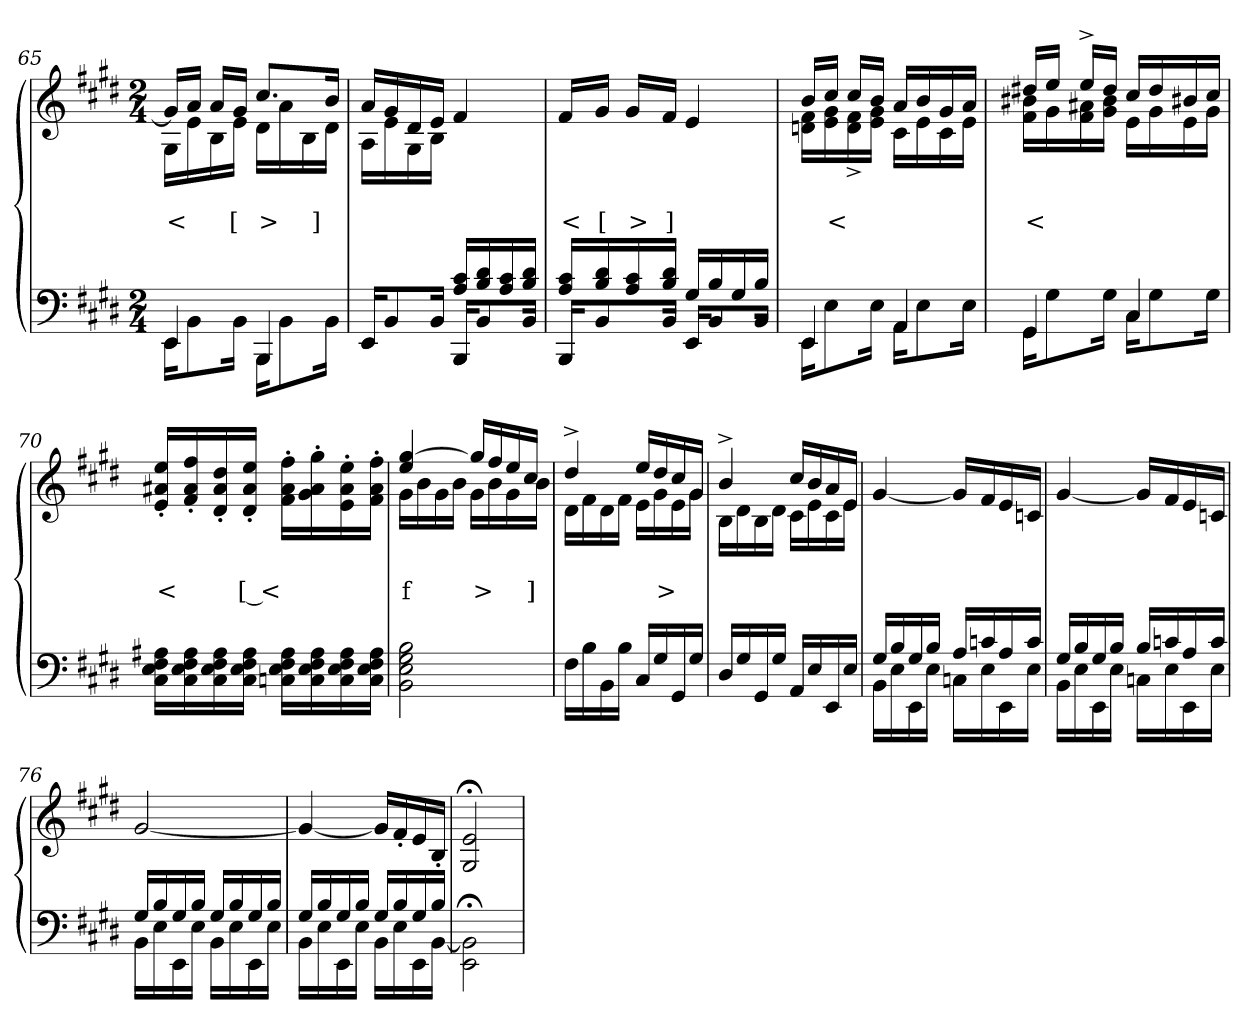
**kern	**kern	**text	**text
*part2	*part1	*part1	*part1
*staff2	*staff1	*staff1	*staff1
*clefF4	*clefG2	*	*
*k[f#c#g#d#]	*k[f#c#g#d#]	*	*
*M2/4	*M2/4	*	*
=65	=65	=65	=65
*^	*^	*	*
4EE	16EEKL	16g#LL]	16G#LL	.	<
.	8BB	16aJJ	16e	.	.
.	.	16aLL	16B	.	.
.	16BBJk	16g#JJ	16eJJ	.	[
4BBB	16BBBKL	8.cc#L	16d#LL	.	>
.	8BB	.	16a	.	.
.	.	.	16B	.	.
.	16BBJk	16bJk	16d#JJ	.	]
=66	=66	=66	=66	=66	=66
*	*^	*	*	*	*
4ryy	4EE/	16EEKL	16aLL	16ALL	.	.
.	.	8BB	16g#	16e	.	.
.	.	.	16d#	16G#	.	.
.	.	16BBJk	16eJJ	16BJJ	.	.
16c# 16ALL	4BBB/	16BBBKL	4f#	4ryy	.	.
16d# 16B	.	8BB	.	.	.	.
16c# 16A	.	.	.	.	.	.
16d# 16BJJ	.	16BBJk	.	.	.	.
*	*	*	*v	*v	*	*
=67	=67	=67	=67	=67	=67
16c# 16ALL	4BBB/	16BBBKL	16f#LL	.	<
16d# 16B	.	8BB	16g#JJ	.	[
16c# 16A	.	.	16g#LL	.	>
16d# 16BJJ	.	16BBJk	16f#JJ	.	]
16G#LL	4EE/	16EEKL	4e	.	.
16B	.	8BB	.	.	.
16G#	.	.	.	.	.
16BJJ	.	16BBJk	.	.	.
*	*v	*v	*	*	*
=68	=68	=68	=68	=68
*	*	*^	*	*
4EE	16EEKL	16bLL	16f# 16dnLL	.	.
.	8E	16cc#JJ	16g# 16e	.	<
.	.	16cc#LL	16f#^> 16d^>	.	.
.	16EJk	16bJJ	16g# 16eJJ	.	.
4AA	16AAKL	16aLL	16c#LL	.	.
.	8E	16b	16e	.	.
.	.	16g#	16c#	.	.
.	16EJk	16aJJ	16eJJ	.	.
=69	=69	=69	=69	=69	=69
4GG#	16GG#KL	16dd#XLL	16b# 16f#LL	.	<
.	8G#	16eeJJ	16g#	.	.
.	.	16ee^>LL	16a#X 16f#	.	.
.	16G#Jk	16dd#JJ	16b# 16g#JJ	.	.
4C#	16C#KL	16cc#LL	16eLL	.	.
.	8G#	16dd#	16g#	.	.
.	.	16b#X	16e	.	.
.	16G#Jk	16cc#JJ	16g#JJ	.	.
*v	*v	*	*	*	*
*	*v	*v	*	*
=70	=70	=70	=70
16A#X 16F# 16E 16C#LL	16ee'> 16a#X'> 16e'>LL	.	<
16A# 16F# 16E 16C#	16ff#'> 16a#'> 16f#'>	.	.
16A# 16F# 16E 16C#	16dd#'> 16a#'> 16d#'>	.	.
16A# 16F# 16E 16C#JJ	16ee'> 16a#'> 16d#'>JJ	.	[ <
16A# 16F# 16E 16CnLL	16ff#'> 16a#'> 16f#'>LL	.	.
16A# 16F# 16E 16C	16gg#'> 16a#'> 16g#'>	.	.
16A# 16F# 16E 16C	16ee'> 16a#'> 16e'>	.	.
16A# 16F# 16E 16CJJ	16ff#'> 16a#'> 16f#'>JJ	.	.
=71	=71	=71	=71
*	*^	*	*
2B 2G# 2E 2BB	[4gg# 4ee	16g#LL	.	f
.	.	16b	.	.
.	.	16g#	.	.
.	.	16bJJ	.	.
.	16gg#LL]	16g#LL	.	>
.	16ff#	16b	.	.
.	16ee	16g#	.	.
.	16cc#JJ	16bJJ	.	]
=72	=72	=72	=72	=72
16F#LL	4dd#^>	16d#LL	.	.
16B	.	16f#	.	.
16BB	.	16d#	.	.
16BJJ	.	16f#JJ	.	.
16C#LL	16eeLL	16eLL	.	.
16G#	16dd#	16g#	.	>
16GG#	16cc#	16e	.	.
16G#JJ	16g#JJ	16g#JJ	.	.
=73	=73	=73	=73	=73
16D#LL	4b^>	16BLL	.	.
16G#	.	16d#	.	.
16GG#	.	16B	.	.
16G#JJ	.	16d#JJ	.	.
16AALL	16cc#LL	16c#LL	.	.
16E	16b	16e	.	.
16EE	16a	16c#	.	.
16EJJ	16eJJ	16eJJ	.	.
*	*v	*v	*	*
=74	=74	=74	=74
*^	*	*	*
16G#LL	16BBLL	[4g#	.	.
16B	16E	.	.	.
16G#	16EE	.	.	.
16BJJ	16EJJ	.	.	.
16A/LL	16CnLL	16g#LL]	.	.
16cn/	16E	16f#	.	.
16A/	16EE	16e	.	.
16c\JJ	16EJJ	16cnJJ	.	.
=75	=75	=75	=75	=75
16G#LL	16BBLL	[4g#	.	.
16B	16E	.	.	.
16G#	16EE	.	.	.
16BJJ	16EJJ	.	.	.
16B/LL	16CnLL	16g#LL]	.	.
16cn	16E	16f#	.	.
16A	16EE	16e	.	.
16c\JJ	16EJJ	16cnJJ	.	.
=76	=76	=76	=76	=76
16G#LL	16BBLL	[2g#	.	.
16B	16E	.	.	.
16G#	16EE	.	.	.
16BJJ	16EJJ	.	.	.
16G#LL	16BBLL	.	.	.
16B	16E	.	.	.
16G#	16EE	.	.	.
16BJJ	16EJJ	.	.	.
=77	=77	=77	=77	=77
16G#LL	16BBLL	4g#_	.	.
16B	16E	.	.	.
16G#	16EE	.	.	.
16BJJ	16EJJ	.	.	.
16G#/LL	16BBLL	16g#LL]	.	.
16B	16E	16f#'>	.	.
16G#	16EE	16e	.	.
16B\JJ	[16BBJJ	16B'>JJ	.	.
*v	*v	*	*	*
=78	=78	=78	=78
2BB\];< 2EE\;<	2e;< 2G#;<	.	.
=	=	=	=
*-	*-	*-	*-
